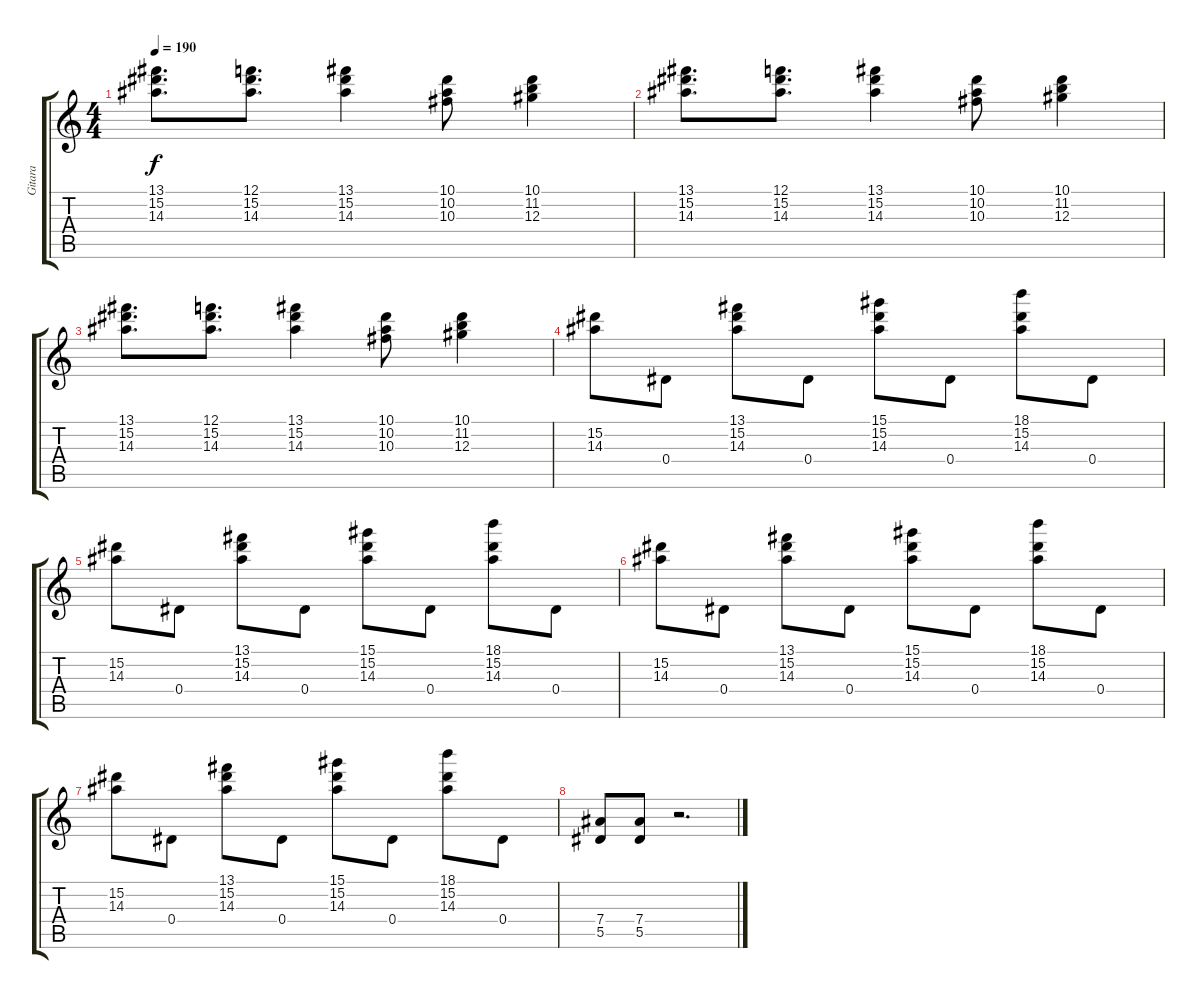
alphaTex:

\track ("Gitara" "Gitara") {instrument overdrivenguitar}
\staff {score tabs}
\tuning (F4 C4 Ab3 Eb3 Bb2 F2) {hide}
\ts (4 4)
\tempo 190
\clef g2
\ks c
(13.1 15.2 14.3).8{d dy f} (12.1 15.2 14.3).8{d} (13.1 15.2 14.3).4 (10.1 10.2 10.3).8 (10.1 11.2 12.3).4 |
(13.1 15.2 14.3).8{d} (12.1 15.2 14.3).8{d} (13.1 15.2 14.3).4 (10.1 10.2 10.3).8 (10.1 11.2 12.3).4 |
(13.1 15.2 14.3).8{d} (12.1 15.2 14.3).8{d} (13.1 15.2 14.3).4 (10.1 10.2 10.3).8 (10.1 11.2 12.3).4 |
(15.2 14.3).8 0.4.8 (13.1 15.2 14.3).8 0.4.8 (15.1 15.2 14.3).8 0.4.8 (18.1 15.2 14.3).8 0.4.8 |
(15.2 14.3).8 0.4.8 (13.1 15.2 14.3).8 0.4.8 (15.1 15.2 14.3).8 0.4.8 (18.1 15.2 14.3).8 0.4.8 |
(15.2 14.3).8 0.4.8 (13.1 15.2 14.3).8 0.4.8 (15.1 15.2 14.3).8 0.4.8 (18.1 15.2 14.3).8 0.4.8 |
(15.2 14.3).8 0.4.8 (13.1 15.2 14.3).8 0.4.8 (15.1 15.2 14.3).8 0.4.8 (18.1 15.2 14.3).8 0.4.8 |
(7.4 5.5).8 (7.4 5.5).8 r.2{d}
